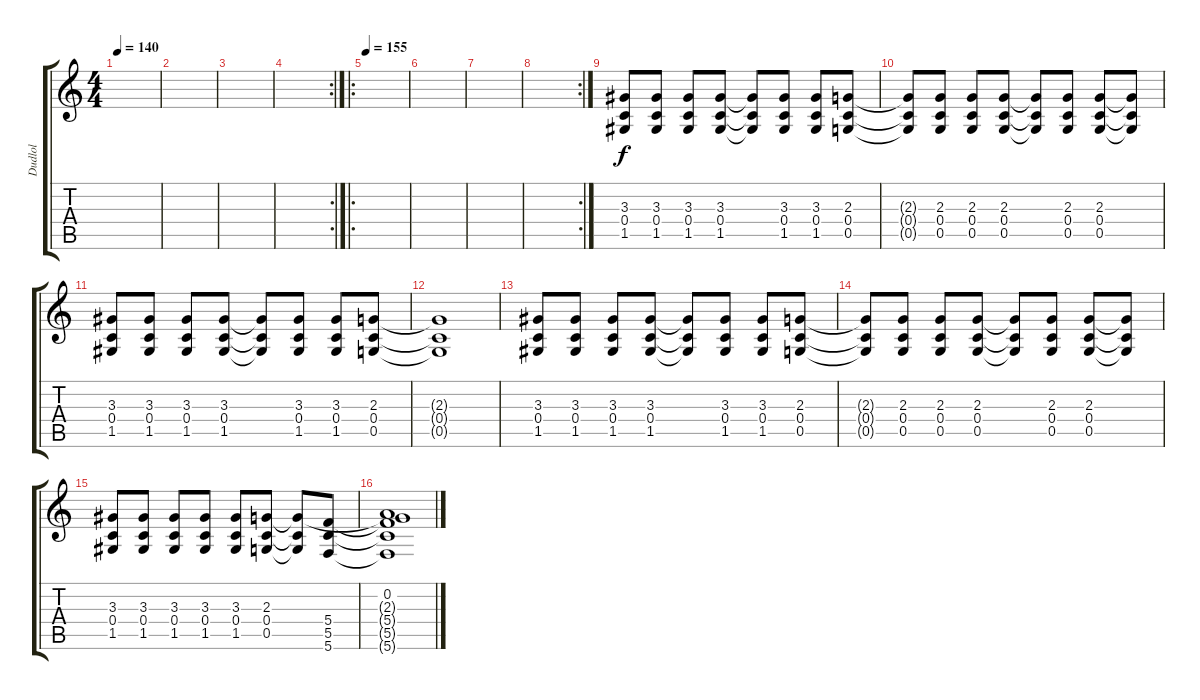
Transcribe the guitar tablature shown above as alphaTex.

\track ("Dudlol" "Dudlol") {instrument distortionguitar}
\staff {score tabs}
\tuning (D4 A3 F3 C3 G2 C2) {hide}
\ts (4 4)
\tempo 140
\clef g2
\ks c
|
|
|
\rc 2
|
\ro
\tempo 155
|
|
|
\rc 2
|
(3.3 0.4 1.5).8 (3.3 0.4 1.5).8 (3.3 0.4 1.5).8 (3.3 0.4 1.5).8 (3.3{t} 0.4{t} 1.5{t}).8 (3.3 0.4 1.5).8 (3.3 0.4 1.5).8 (2.3 0.4 0.5).8 |
(2.3{t} 0.4{t} 0.5{t}).8 (2.3 0.4 0.5).8 (2.3 0.4 0.5).8 (2.3 0.4 0.5).8 (2.3{t} 0.4{t} 0.5{t}).8 (2.3 0.4 0.5).8 (2.3 0.4 0.5).8 (2.3{t} 0.4{t} 0.5{t}).8 |
(3.3 0.4 1.5).8 (3.3 0.4 1.5).8 (3.3 0.4 1.5).8 (3.3 0.4 1.5).8 (3.3{t} 0.4{t} 1.5{t}).8 (3.3 0.4 1.5).8 (3.3 0.4 1.5).8 (2.3 0.4 0.5).8 |
(2.3{t} 0.4{t} 0.5{t}).1 |
(3.3 0.4 1.5).8 (3.3 0.4 1.5).8 (3.3 0.4 1.5).8 (3.3 0.4 1.5).8 (3.3{t} 0.4{t} 1.5{t}).8 (3.3 0.4 1.5).8 (3.3 0.4 1.5).8 (2.3 0.4 0.5).8 |
(2.3{t} 0.4{t} 0.5{t}).8 (2.3 0.4 0.5).8 (2.3 0.4 0.5).8 (2.3 0.4 0.5).8 (2.3{t} 0.4{t} 0.5{t}).8 (2.3 0.4 0.5).8 (2.3 0.4 0.5).8 (2.3{t} 0.4{t} 0.5{t}).8 |
(3.3 0.4 1.5).8 (3.3 0.4 1.5).8 (3.3 0.4 1.5).8 (3.3 0.4 1.5).8 (3.3 0.4 1.5).8 (2.3 0.4 0.5).8 (2.3{t} 0.4{t} 0.5{t}).8 (5.4 5.5 5.6).8 |
(0.2 2.3{t} 5.4{t} 5.5{t} 5.6{t}).1
